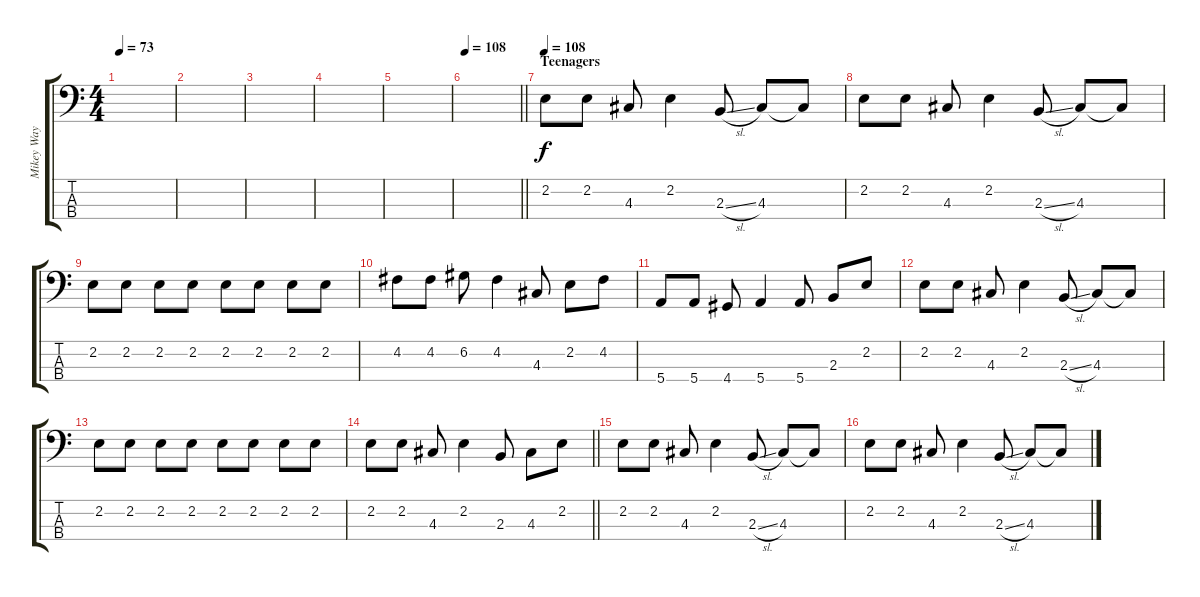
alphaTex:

\track ("Mikey Way [Bass]" "Mikey Way ") {instrument electricbasspick}
\staff {score tabs}
\tuning (G2 D2 A1 E1) {hide}
\ts (4 4)
\tempo 73
\clef f4
\ks c
|
|
|
|
|
\tempo 108
\barLineRight lightlight
|
\section ("" "Teenagers")
\tempo 108
2.2.8 2.2.8 4.3.8 2.2.4 2.3{sl}.8 4.3.8 4.3{t}.8 |
2.2.8 2.2.8 4.3.8 2.2.4 2.3{sl}.8 4.3.8 4.3{t}.8 |
2.2.8 2.2.8 2.2.8 2.2.8 2.2.8 2.2.8 2.2.8 2.2.8 |
4.2.8 4.2.8 6.2.8 4.2.4 4.3.8 2.2.8 4.2.8 |
5.4.8 5.4.8 4.4.8 5.4.4 5.4.8 2.3.8 2.2.8 |
2.2.8 2.2.8 4.3.8 2.2.4 2.3{sl}.8 4.3.8 4.3{t}.8 |
2.2.8 2.2.8 2.2.8 2.2.8 2.2.8 2.2.8 2.2.8 2.2.8 |
\barLineRight lightlight
2.2.8 2.2.8 4.3.8 2.2.4 2.3.8 4.3.8 2.2.8 |
2.2.8 2.2.8 4.3.8 2.2.4 2.3{sl}.8 4.3.8 4.3{t}.8 |
2.2.8 2.2.8 4.3.8 2.2.4 2.3{sl}.8 4.3.8 4.3{t}.8
